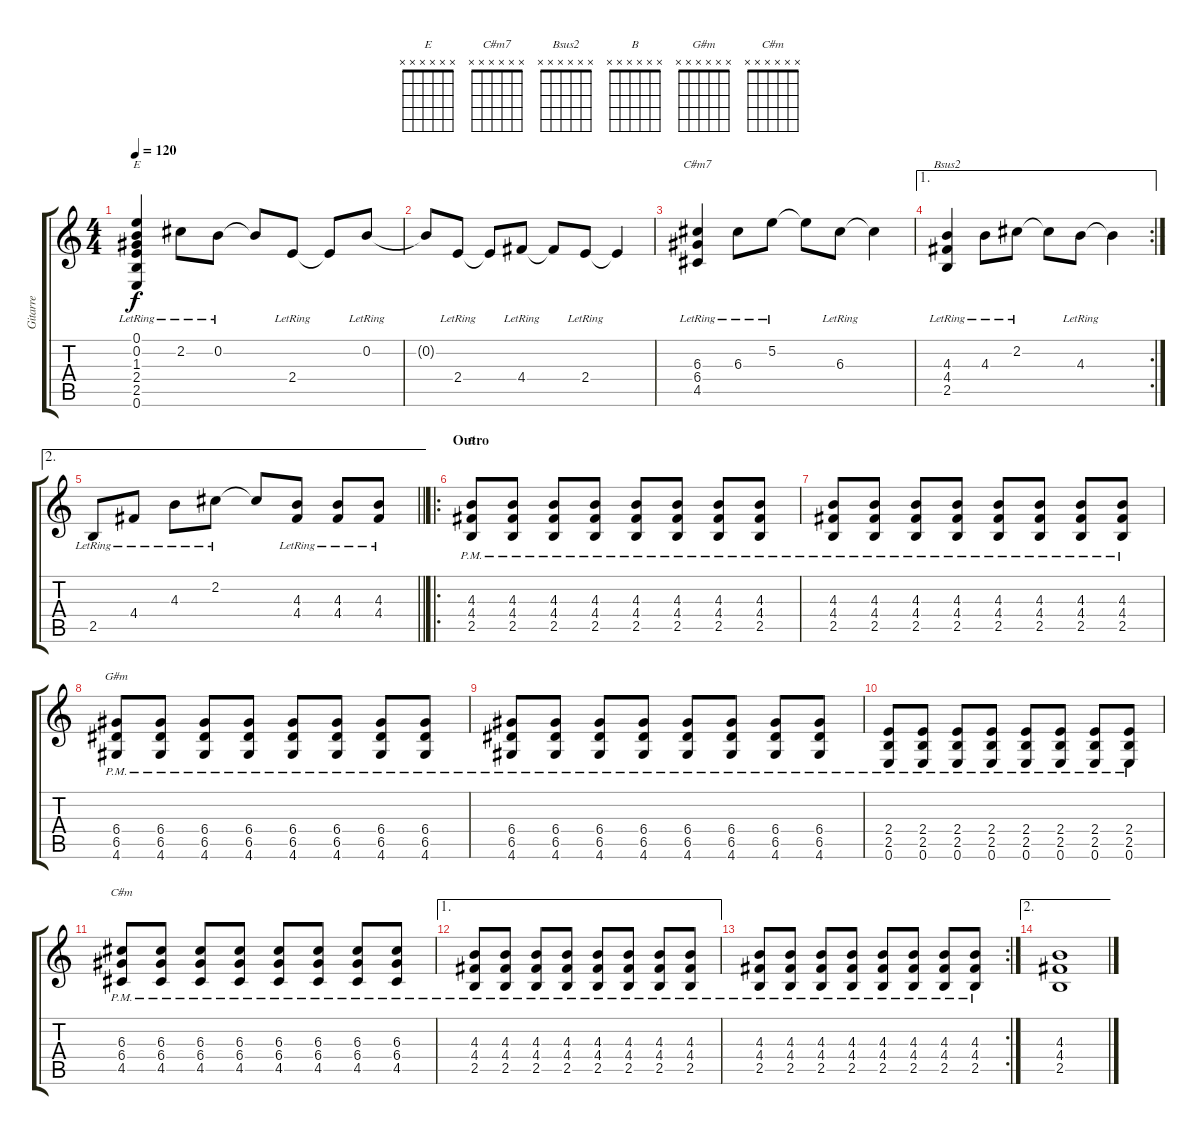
\track ("Gitarre" "Gitarre") {instrument overdrivenguitar}
\staff {score tabs}
\tuning (E4 B3 G3 D3 A2 E2) {hide}
\chord ("E" x x x x x x)
\chord ("C#m7" x x x x x x)
\chord ("Bsus2" x x x x x x)
\chord ("B" x x x x x x)
\chord ("G#m" x x x x x x)
\chord ("C#m" x x x x x x)
\ts (4 4)
\tempo 120
\clef g2
\ks c
(0.1{lr} 0.2{lr} 1.3{lr} 2.4{lr} 2.5{lr} 0.6{lr}).4{ch "E" dy f} 2.2{lr}.8 0.2{lr}.8 0.2{t}.8 2.4{lr}.8 2.4{t}.8 0.2{lr}.8 |
0.2{t}.8 2.4{lr}.8 2.4{t}.8 4.4{lr}.8 4.4{t}.8 2.4{lr}.8 2.4{t}.4 |
(6.3{lr} 6.4{lr} 4.5{lr}).4{ch "C#m7"} 6.3{lr}.8 5.2{lr}.8 5.2{t}.8 6.3{lr}.8 6.3{t}.4 |
\ae 1
\rc 2
(4.3{lr} 4.4{lr} 2.5{lr}).4{ch "Bsus2"} 4.3{lr}.8 2.2{lr}.8 2.2{t}.8 4.3{lr}.8 4.3{t}.4 |
\ae 2
\barLineRight lightlight
2.5{lr}.8 4.4{lr}.8 4.3{lr}.8 2.2{lr}.8 2.2{t}.8 (4.3{lr} 4.4{lr}).8 (4.3{lr} 4.4{lr}).8 (4.3{lr} 4.4{lr}).8 |
\ro
\section ("" "Outro")
(4.3{pm} 4.4{pm} 2.5{pm}).8{ch "B" instrument overdrivenguitar} (4.3{pm} 4.4{pm} 2.5{pm}).8 (4.3{pm} 4.4{pm} 2.5{pm}).8 (4.3{pm} 4.4{pm} 2.5{pm}).8 (4.3{pm} 4.4{pm} 2.5{pm}).8 (4.3{pm} 4.4{pm} 2.5{pm}).8 (4.3{pm} 4.4{pm} 2.5{pm}).8 (4.3{pm} 4.4{pm} 2.5{pm}).8 |
(4.3{pm} 4.4{pm} 2.5{pm}).8 (4.3{pm} 4.4{pm} 2.5{pm}).8 (4.3{pm} 4.4{pm} 2.5{pm}).8 (4.3{pm} 4.4{pm} 2.5{pm}).8 (4.3{pm} 4.4{pm} 2.5{pm}).8 (4.3{pm} 4.4{pm} 2.5{pm}).8 (4.3{pm} 4.4{pm} 2.5{pm}).8 (4.3{pm} 4.4{pm} 2.5{pm}).8 |
(6.4{pm} 6.5{pm} 4.6{pm}).8{ch "G#m"} (6.4{pm} 6.5{pm} 4.6{pm}).8 (6.4{pm} 6.5{pm} 4.6{pm}).8 (6.4{pm} 6.5{pm} 4.6{pm}).8 (6.4{pm} 6.5{pm} 4.6{pm}).8 (6.4{pm} 6.5{pm} 4.6{pm}).8 (6.4{pm} 6.5{pm} 4.6{pm}).8 (6.4{pm} 6.5{pm} 4.6{pm}).8 |
(6.4{pm} 6.5{pm} 4.6{pm}).8 (6.4{pm} 6.5{pm} 4.6{pm}).8 (6.4{pm} 6.5{pm} 4.6{pm}).8 (6.4{pm} 6.5{pm} 4.6{pm}).8 (6.4{pm} 6.5{pm} 4.6{pm}).8 (6.4{pm} 6.5{pm} 4.6{pm}).8 (6.4{pm} 6.5{pm} 4.6{pm}).8 (6.4{pm} 6.5{pm} 4.6{pm}).8 |
(2.4{pm} 2.5{pm} 0.6{pm}).8 (2.4{pm} 2.5{pm} 0.6{pm}).8 (2.4{pm} 2.5{pm} 0.6{pm}).8 (2.4{pm} 2.5{pm} 0.6{pm}).8 (2.4{pm} 2.5{pm} 0.6{pm}).8 (2.4{pm} 2.5{pm} 0.6{pm}).8 (2.4{pm} 2.5{pm} 0.6{pm}).8 (2.4{pm} 2.5{pm} 0.6{pm}).8 |
(6.3{pm} 6.4{pm} 4.5{pm}).8{ch "C#m"} (6.3{pm} 6.4{pm} 4.5{pm}).8 (6.3{pm} 6.4{pm} 4.5{pm}).8 (6.3{pm} 6.4{pm} 4.5{pm}).8 (6.3{pm} 6.4{pm} 4.5{pm}).8 (6.3{pm} 6.4{pm} 4.5{pm}).8 (6.3{pm} 6.4{pm} 4.5{pm}).8 (6.3{pm} 6.4{pm} 4.5{pm}).8 |
\ae 1
(4.3{pm} 4.4{pm} 2.5{pm}).8{instrument overdrivenguitar} (4.3{pm} 4.4{pm} 2.5{pm}).8 (4.3{pm} 4.4{pm} 2.5{pm}).8 (4.3{pm} 4.4{pm} 2.5{pm}).8 (4.3{pm} 4.4{pm} 2.5{pm}).8 (4.3{pm} 4.4{pm} 2.5{pm}).8 (4.3{pm} 4.4{pm} 2.5{pm}).8 (4.3{pm} 4.4{pm} 2.5{pm}).8 |
\rc 2
(4.3{pm} 4.4{pm} 2.5{pm}).8 (4.3{pm} 4.4{pm} 2.5{pm}).8 (4.3{pm} 4.4{pm} 2.5{pm}).8 (4.3{pm} 4.4{pm} 2.5{pm}).8 (4.3{pm} 4.4{pm} 2.5{pm}).8 (4.3{pm} 4.4{pm} 2.5{pm}).8 (4.3{pm} 4.4{pm} 2.5{pm}).8 (4.3{pm} 4.4{pm} 2.5{pm}).8 |
\ae 2
(4.3 4.4 2.5).1
